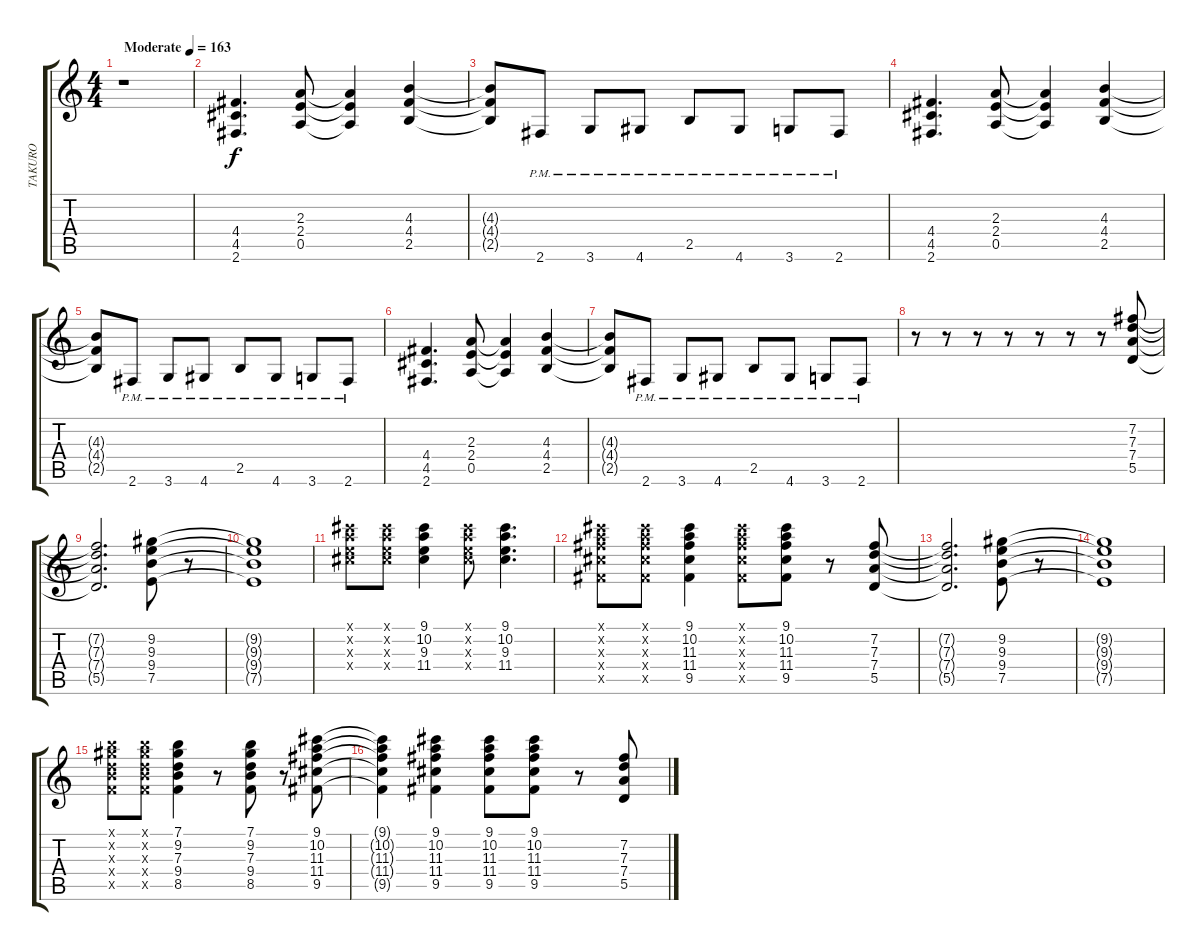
\track ("TAKURO" "TAKURO") {instrument overdrivenguitar}
\staff {score tabs}
\tuning (E4 B3 G3 D3 A2 E2) {hide}
\ts (4 4)
\tempo (163 "Moderate")
\clef g2
\ks c
r.1{dy f instrument overdrivenguitar} |
(4.4 4.5 2.6).4{d} (2.3 2.4 0.5).8 (2.3{t} 2.4{t} 0.5{t}).4 (4.3 4.4 2.5).4 |
(4.3{t} 4.4{t} 2.5{t}).8 2.6{pm}.8 3.6{pm}.8 4.6{pm}.8 2.5{pm}.8 4.6{pm}.8 3.6{pm}.8 2.6{pm}.8 |
(4.4 4.5 2.6).4{d} (2.3 2.4 0.5).8 (2.3{t} 2.4{t} 0.5{t}).4 (4.3 4.4 2.5).4 |
(4.3{t} 4.4{t} 2.5{t}).8 2.6{pm}.8 3.6{pm}.8 4.6{pm}.8 2.5{pm}.8 4.6{pm}.8 3.6{pm}.8 2.6{pm}.8 |
(4.4 4.5 2.6).4{d} (2.3 2.4 0.5).8 (2.3{t} 2.4{t} 0.5{t}).4 (4.3 4.4 2.5).4 |
(4.3{t} 4.4{t} 2.5{t}).8 2.6{pm}.8 3.6{pm}.8 4.6{pm}.8 2.5{pm}.8 4.6{pm}.8 3.6{pm}.8 2.6{pm}.8 |
r.8 r.8 r.8 r.8 r.8 r.8 r.8 (7.2 7.3 7.4 5.5).8 |
(7.2{t} 7.3{t} 7.4{t} 5.5{t}).2{d} (9.2 9.3 9.4 7.5).8 r.8 |
(9.2{t} 9.3{t} 9.4{t} 7.5{t}).1 |
(9.1{x} 10.2{x} 9.3{x} 11.4{x}).8 (9.1{x} 10.2{x} 9.3{x} 11.4{x}).8 (9.1 10.2 9.3 11.4).4 (9.1{x} 10.2{x} 9.3{x} 11.4{x}).8 (9.1 10.2 9.3 11.4).4{d} |
(9.1{x} 10.2{x} 11.3{x} 11.4{x} 9.5{x}).8 (9.1{x} 10.2{x} 11.3{x} 11.4{x} 9.5{x}).8 (9.1 10.2 11.3 11.4 9.5).4 (9.1{x} 10.2{x} 11.3{x} 11.4{x} 9.5{x}).8 (9.1 10.2 11.3 11.4 9.5).8 r.8 (7.2 7.3 7.4 5.5).8 |
(7.2{t} 7.3{t} 7.4{t} 5.5{t}).2{d} (9.2 9.3 9.4 7.5).8 r.8 |
(9.2{t} 9.3{t} 9.4{t} 7.5{t}).1 |
(7.1{x} 9.2{x} 7.3{x} 9.4{x} 8.5{x}).8 (7.1{x} 9.2{x} 7.3{x} 9.4{x} 8.5{x}).8 (7.1 9.2 7.3 9.4 8.5).4 r.8 (7.1 9.2 7.3 9.4 8.5).8 r.8 (9.1 10.2 11.3 11.4 9.5).8 |
(9.1{t} 10.2{t} 11.3{t} 11.4{t} 9.5{t}).4 (9.1 10.2 11.3 11.4 9.5).4 (9.1 10.2 11.3 11.4 9.5).8 (9.1 10.2 11.3 11.4 9.5).8 r.8 (7.2 7.3 7.4 5.5).8
